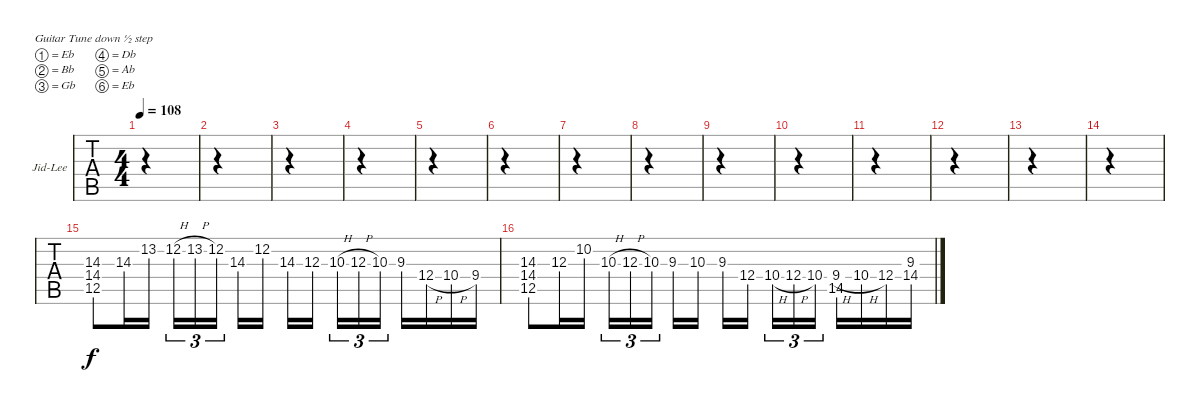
\defaultSystemsLayout 4
\bracketExtendMode groupsimilarinstruments
\firstSystemTrackNameOrientation horizontal
\otherSystemsTrackNameOrientation horizontal
\track ("Jid-Lee" "Jid-Lee") {instrument distortionguitar}
\staff {tabs}
\tuning (Eb4 Bb3 Gb3 Db3 Ab2 Eb2)
\ts (4 4)
\tempo 108
\clef g2
\ks c
|
|
|
|
|
|
|
|
|
|
|
|
|
|
(14.3 12.5 14.4).8 14.3.16 13.2.16 12.2{h}.16{tu (3 2)} 13.2{h}.16{tu (3 2)} 12.2.16{tu (3 2)} 14.3.16 12.2.16 14.3.16 12.3.16 10.3{h}.16{tu (3 2)} 12.3{h}.16{tu (3 2)} 10.3.16{tu (3 2)} 9.3.16 12.4{h}.16 10.4{h}.16 9.4.16 |
(14.3 12.5 14.4).8 12.3.16 10.2.16 10.3{h}.16{tu (3 2)} 12.3{h}.16{tu (3 2)} 10.3.16{tu (3 2)} 9.3.16 10.3.16 9.3.16 12.4.16 10.4{h}.16{tu (3 2)} 12.4{h}.16{tu (3 2)} 10.4.16{tu (3 2)} (9.4{h} 14.5).16 10.4{h}.16 12.4.16 (9.3 14.4).16
